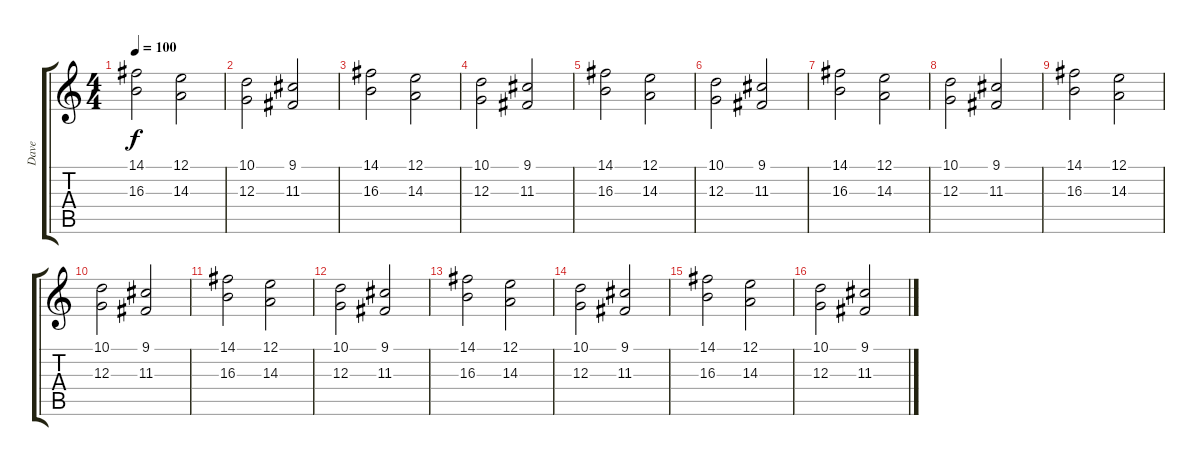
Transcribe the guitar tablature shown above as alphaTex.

\track ("Dave" "Dave") {instrument stringensemble1}
\staff {score tabs}
\tuning (E4 B3 G3 D3 A2 E2) {hide}
\ts (4 4)
\tempo 100
\clef g2
\ks c
(14.1 16.3).2{dy f} (12.1 14.3).2 |
(10.1 12.3).2 (9.1 11.3).2 |
(14.1 16.3).2 (12.1 14.3).2 |
(10.1 12.3).2 (9.1 11.3).2 |
(14.1 16.3).2 (12.1 14.3).2 |
(10.1 12.3).2 (9.1 11.3).2 |
(14.1 16.3).2 (12.1 14.3).2 |
(10.1 12.3).2 (9.1 11.3).2 |
(14.1 16.3).2 (12.1 14.3).2 |
(10.1 12.3).2 (9.1 11.3).2 |
(14.1 16.3).2 (12.1 14.3).2 |
(10.1 12.3).2 (9.1 11.3).2 |
(14.1 16.3).2 (12.1 14.3).2 |
(10.1 12.3).2 (9.1 11.3).2 |
(14.1 16.3).2 (12.1 14.3).2 |
(10.1 12.3).2 (9.1 11.3).2
